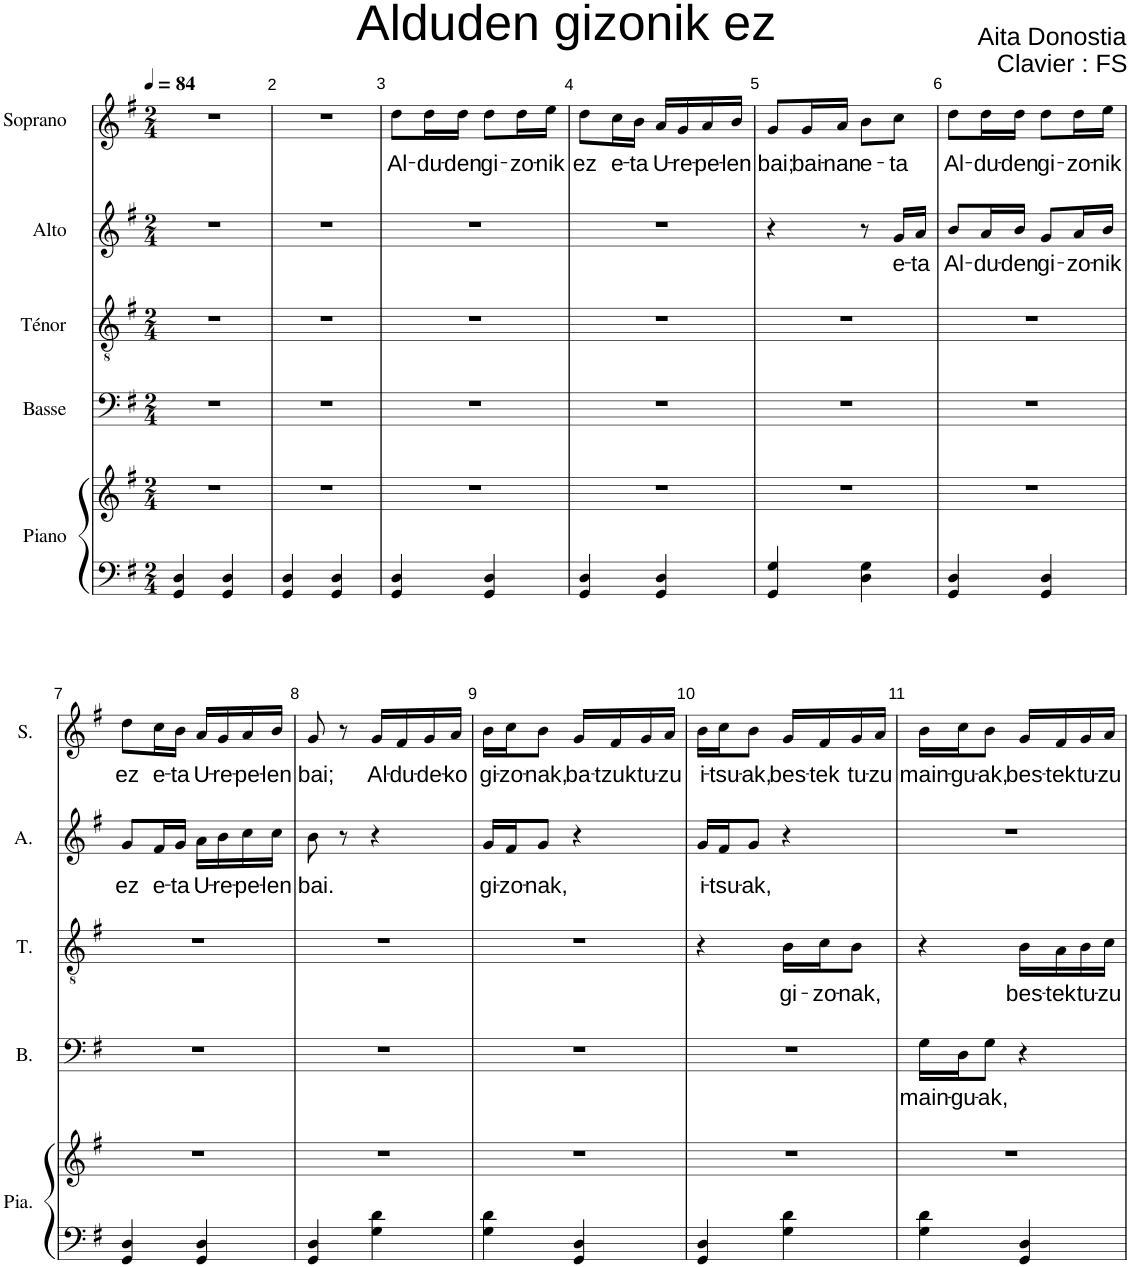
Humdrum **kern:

**kern	**kern	**kern	**text	**kern	**text	**kern	**text	**kern	**text
*part5	*part5	*part4	*part4	*part3	*part3	*part2	*part2	*part1	*part1
*staff6	*staff5	*staff4	*staff4	*staff3	*staff3	*staff2	*staff2	*staff1	*staff1
*I"Piano	*	*I"Basse	*	*I"Ténor	*	*I"Alto	*	*I"Soprano	*
*I'Pia.	*	*I'B.	*	*I'T.	*	*I'A.	*	*I'S.	*
*clefF4	*clefG2	*clefF4	*	*clefGv2	*	*clefG2	*	*clefG2	*
*k[f#]	*k[f#]	*k[f#]	*	*k[f#]	*	*k[f#]	*	*k[f#]	*
*M2/4	*M2/4	*M2/4	*	*M2/4	*	*M2/4	*	*M2/4	*
*MM84	*MM84	*MM84	*	*MM84	*	*MM84	*	*MM84	*
=1	=1	=1	=1	=1	=1	=1	=1	=1	=1
4GG/ 4D/	2r	2r	.	2r	.	2r	.	2r	.
4GG/ 4D/	.	.	.	.	.	.	.	.	.
=2	=2	=2	=2	=2	=2	=2	=2	=2	=2
4GG/ 4D/	2r	2r	.	2r	.	2r	.	2r	.
4GG/ 4D/	.	.	.	.	.	.	.	.	.
=3	=3	=3	=3	=3	=3	=3	=3	=3	=3
!	!	!	!	!	!	!	!	!	!LO:LY:b
4GG/ 4D/	2r	2r	.	2r	.	2r	.	8dd\L	Al-
!	!	!	!	!	!	!	!	!	!LO:LY:b
.	.	.	.	.	.	.	.	16dd\L	-du-
!	!	!	!	!	!	!	!	!	!LO:LY:b
.	.	.	.	.	.	.	.	16dd\JJ	-den
!	!	!	!	!	!	!	!	!	!LO:LY:b
4GG/ 4D/	.	.	.	.	.	.	.	8dd\L	gi-
!	!	!	!	!	!	!	!	!	!LO:LY:b
.	.	.	.	.	.	.	.	16dd\L	-zo-
!	!	!	!	!	!	!	!	!	!LO:LY:b
.	.	.	.	.	.	.	.	16ee\JJ	-nik
=4	=4	=4	=4	=4	=4	=4	=4	=4	=4
!	!	!	!	!	!	!	!	!	!LO:LY:b
4GG/ 4D/	2r	2r	.	2r	.	2r	.	8dd\L	ez
!	!	!	!	!	!	!	!	!	!LO:LY:b
.	.	.	.	.	.	.	.	16cc\L	e-
!	!	!	!	!	!	!	!	!	!LO:LY:b
.	.	.	.	.	.	.	.	16b\JJ	-ta
!	!	!	!	!	!	!	!	!	!LO:LY:b
4GG/ 4D/	.	.	.	.	.	.	.	16a/LL	U-
!	!	!	!	!	!	!	!	!	!LO:LY:b
.	.	.	.	.	.	.	.	16g/	-re-
!	!	!	!	!	!	!	!	!	!LO:LY:b
.	.	.	.	.	.	.	.	16a/	-pe-
!	!	!	!	!	!	!	!	!	!LO:LY:b
.	.	.	.	.	.	.	.	16b/JJ	-len
=5	=5	=5	=5	=5	=5	=5	=5	=5	=5
!	!	!	!	!	!	!	!	!	!LO:LY:b
4GG/ 4G/	2r	2r	.	2r	.	4r	.	8g/L	bai;
!	!	!	!	!	!	!	!	!	!LO:LY:b
.	.	.	.	.	.	.	.	16g/L	bai-
!	!	!	!	!	!	!	!	!	!LO:LY:b
.	.	.	.	.	.	.	.	16a/JJ	-nan
!	!	!	!	!	!	!	!	!	!LO:LY:b
4D\ 4G\	.	.	.	.	.	8r	.	8b\L	e-
!	!	!	!	!	!	!	!LO:LY:b	!	!LO:LY:b
.	.	.	.	.	.	16g/LL	e-	8cc\J	-ta
!	!	!	!	!	!	!	!LO:LY:b	!	!
.	.	.	.	.	.	16a/JJ	-ta	.	.
=6	=6	=6	=6	=6	=6	=6	=6	=6	=6
!	!	!	!	!	!	!	!LO:LY:b	!	!LO:LY:b
4GG/ 4D/	2r	2r	.	2r	.	8b/L	Al-	8dd\L	Al-
!	!	!	!	!	!	!	!LO:LY:b	!	!LO:LY:b
.	.	.	.	.	.	16a/L	-du-	16dd\L	-du-
!	!	!	!	!	!	!	!LO:LY:b	!	!LO:LY:b
.	.	.	.	.	.	16b/JJ	-den	16dd\JJ	-den
!	!	!	!	!	!	!	!LO:LY:b	!	!LO:LY:b
4GG/ 4D/	.	.	.	.	.	8g/L	gi-	8dd\L	gi-
!	!	!	!	!	!	!	!LO:LY:b	!	!LO:LY:b
.	.	.	.	.	.	16a/L	-zo-	16dd\L	-zo-
!	!	!	!	!	!	!	!LO:LY:b	!	!LO:LY:b
.	.	.	.	.	.	16b/JJ	-nik	16ee\JJ	-nik
!!LO:LB:g=z
=7	=7	=7	=7	=7	=7	=7	=7	=7	=7
!	!	!	!	!	!	!	!LO:LY:b	!	!LO:LY:b
4GG/ 4D/	2r	2r	.	2r	.	8g/L	ez	8dd\L	ez
!	!	!	!	!	!	!	!LO:LY:b	!	!LO:LY:b
.	.	.	.	.	.	16f#/L	e-	16cc\L	e-
!	!	!	!	!	!	!	!LO:LY:b	!	!LO:LY:b
.	.	.	.	.	.	16g/JJ	-ta	16b\JJ	-ta
!	!	!	!	!	!	!	!LO:LY:b	!	!LO:LY:b
4GG/ 4D/	.	.	.	.	.	16a\LL	U-	16a/LL	U-
!	!	!	!	!	!	!	!LO:LY:b	!	!LO:LY:b
.	.	.	.	.	.	16b\	-re-	16g/	-re-
!	!	!	!	!	!	!	!LO:LY:b	!	!LO:LY:b
.	.	.	.	.	.	16cc\	-pe-	16a/	-pe-
!	!	!	!	!	!	!	!LO:LY:b	!	!LO:LY:b
.	.	.	.	.	.	16cc\JJ	-len	16b/JJ	-len
=8	=8	=8	=8	=8	=8	=8	=8	=8	=8
!	!	!	!	!	!	!	!LO:LY:b	!	!LO:LY:b
4GG/ 4D/	2r	2r	.	2r	.	8b\	bai.	8g/	bai;
.	.	.	.	.	.	8r	.	8r	.
!	!	!	!	!	!	!	!	!	!LO:LY:b
4G\ 4d\	.	.	.	.	.	4r	.	16g/LL	Al-
!	!	!	!	!	!	!	!	!	!LO:LY:b
.	.	.	.	.	.	.	.	16f#/	-du-
!	!	!	!	!	!	!	!	!	!LO:LY:b
.	.	.	.	.	.	.	.	16g/	-de-
!	!	!	!	!	!	!	!	!	!LO:LY:b
.	.	.	.	.	.	.	.	16a/JJ	-ko
=9	=9	=9	=9	=9	=9	=9	=9	=9	=9
!	!	!	!	!	!	!	!LO:LY:b	!	!LO:LY:b
4G\ 4d\	2r	2r	.	2r	.	16g/LL	gi-	16b\LL	gi-
!	!	!	!	!	!	!	!LO:LY:b	!	!LO:LY:b
.	.	.	.	.	.	16f#/J	-zo-	16cc\J	-zo-
!	!	!	!	!	!	!	!LO:LY:b	!	!LO:LY:b
.	.	.	.	.	.	8g/J	-nak,	8b\J	-nak,
!	!	!	!	!	!	!	!	!	!LO:LY:b
4GG/ 4D/	.	.	.	.	.	4r	.	16g/LL	ba-
!	!	!	!	!	!	!	!	!	!LO:LY:b
.	.	.	.	.	.	.	.	16f#/	-tzuk
!	!	!	!	!	!	!	!	!	!LO:LY:b
.	.	.	.	.	.	.	.	16g/	tu-
!	!	!	!	!	!	!	!	!	!LO:LY:b
.	.	.	.	.	.	.	.	16a/JJ	-zu
=10	=10	=10	=10	=10	=10	=10	=10	=10	=10
!	!	!	!	!	!	!	!LO:LY:b	!	!LO:LY:b
4GG/ 4D/	2r	2r	.	4r	.	16g/LL	i-	16b\LL	i-
!	!	!	!	!	!	!	!LO:LY:b	!	!LO:LY:b
.	.	.	.	.	.	16f#/J	-tsu-	16cc\J	-tsu-
!	!	!	!	!	!	!	!LO:LY:b	!	!LO:LY:b
.	.	.	.	.	.	8g/J	-ak,	8b\J	-ak,
!	!	!	!	!	!LO:LY:b	!	!	!	!LO:LY:b
4G\ 4d\	.	.	.	16B\LL	gi-	4r	.	16g/LL	bes-
!	!	!	!	!	!LO:LY:b	!	!	!	!LO:LY:b
.	.	.	.	16c\J	-zo-	.	.	16f#/	-tek
!	!	!	!	!	!LO:LY:b	!	!	!	!LO:LY:b
.	.	.	.	8B\J	-nak,	.	.	16g/	tu-
!	!	!	!	!	!	!	!	!	!LO:LY:b
.	.	.	.	.	.	.	.	16a/JJ	-zu
=11	=11	=11	=11	=11	=11	=11	=11	=11	=11
!	!	!	!LO:LY:b	!	!	!	!	!	!LO:LY:b
4G\ 4d\	2r	16G\LL	main-	4r	.	2r	.	16b\LL	main-
!	!	!	!LO:LY:b	!	!	!	!	!	!LO:LY:b
.	.	16D\J	-gu-	.	.	.	.	16cc\J	-gu-
!	!	!	!LO:LY:b	!	!	!	!	!	!LO:LY:b
.	.	8G\J	-ak,	.	.	.	.	8b\J	-ak,
!	!	!	!	!	!LO:LY:b	!	!	!	!LO:LY:b
4GG/ 4D/	.	4r	.	16B\LL	bes-	.	.	16g/LL	bes-
!	!	!	!	!	!LO:LY:b	!	!	!	!LO:LY:b
.	.	.	.	16A\	-tek	.	.	16f#/	-tek
!	!	!	!	!	!LO:LY:b	!	!	!	!LO:LY:b
.	.	.	.	16B\	tu-	.	.	16g/	tu-
!	!	!	!	!	!LO:LY:b	!	!	!	!LO:LY:b
.	.	.	.	16c\JJ	-zu	.	.	16a/JJ	-zu
=	=	=	=	=	=	=	=	=	=
*-	*-	*-	*-	*-	*-	*-	*-	*-	*-
